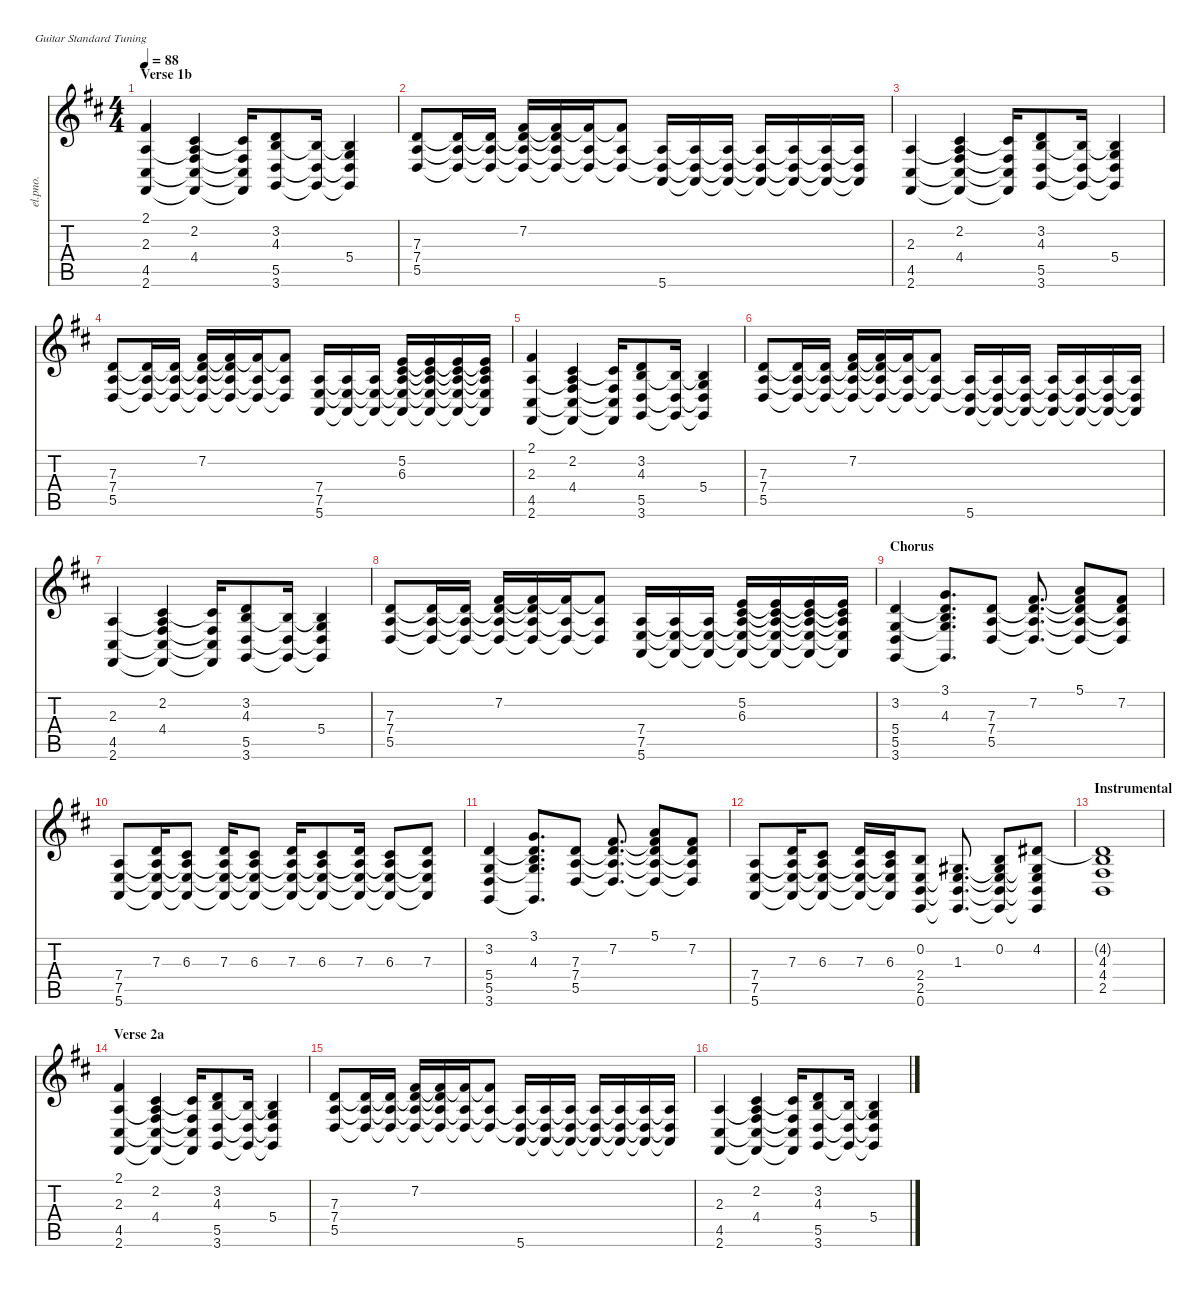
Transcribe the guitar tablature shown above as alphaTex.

\defaultSystemsLayout 4
\hideDynamics
\bracketExtendMode nobrackets
\otherSystemsTrackNameOrientation horizontal
\track ("E-Piano Rhythm" "el.pno.") {instrument electricpiano1}
\staff {score tabs}
\tuning (E4 B3 G3 D3 A2 E2)
\ts (4 4)
\section ("" "Verse 1b")
\tempo 88
\clef g2
\ks d
(2.6{acc #} 4.5{acc #} 2.3{acc forcenatural} 2.1{acc #}).4{dy mf beam Up} (4.4{acc #} 4.5{t acc #} 2.6{t acc #} 2.3{t acc forcenatural} 2.2{acc #}).4{beam Up} (4.4{t acc #} 2.2{t acc #} 4.5{t acc #} 2.6{t acc #}).16{beam Up} (3.2{acc forcenatural} 4.3{acc forcenatural} 3.6{acc forcenatural} 5.5{acc forcenatural}).8{beam Up} (5.5{t acc forcenatural} 3.6{t acc forcenatural} 4.3{t acc forcenatural}).16{beam Up} (5.4{acc forcenatural} 4.3{t acc forcenatural} 5.5{t acc forcenatural} 3.6{t acc forcenatural}).4{beam Up} |
(5.5{acc forcenatural} 7.4{acc forcenatural} 7.3{acc forcenatural}).8{beam Up} (5.5{t acc forcenatural} 7.4{t acc forcenatural} 7.3{t acc forcenatural}).16{beam Up} (5.5{t acc forcenatural} 7.4{t acc forcenatural} 7.3{t acc forcenatural}).16{beam Up} (5.5{t acc forcenatural} 7.4{t acc forcenatural} 7.3{t acc forcenatural} 7.2{acc #}).16{beam Up} (5.5{t acc forcenatural} 7.4{t acc forcenatural} 7.3{t acc forcenatural} 7.2{t acc #}).16{beam Up} (5.5{t acc forcenatural} 7.4{t acc forcenatural} 7.2{t acc #}).16{beam Up} (5.5{t acc forcenatural} 7.4{t acc forcenatural} 7.2{t acc #}).8{beam Up} (5.6{acc forcenatural} 5.5{t acc forcenatural} 7.4{t acc forcenatural}).16{beam Up} (5.5{t acc forcenatural} 7.4{t acc forcenatural} 5.6{t acc forcenatural}).16{beam Up} (5.5{t acc forcenatural} 7.4{t acc forcenatural} 5.6{t acc forcenatural}).16{beam Up} (5.6{t acc forcenatural} 5.5{t acc forcenatural} 7.4{t acc forcenatural}).16{beam Up} (5.6{t acc forcenatural} 5.5{t acc forcenatural} 7.4{t acc forcenatural}).16{beam Up} (5.6{t acc forcenatural} 5.5{t acc forcenatural} 7.4{t acc forcenatural}).16{beam Up} (5.6{t acc forcenatural} 5.5{t acc forcenatural} 7.4{t acc forcenatural}).16{beam Up} |
(2.6{acc #} 4.5{acc #} 2.3{acc forcenatural}).4{beam Up} (4.4{acc #} 4.5{t acc #} 2.6{t acc #} 2.3{t acc forcenatural} 2.2{acc #}).4{beam Up} (4.4{t acc #} 2.2{t acc #} 4.5{t acc #} 2.6{t acc #}).16{beam Up} (3.2{acc forcenatural} 4.3{acc forcenatural} 3.6{acc forcenatural} 5.5{acc forcenatural}).8{beam Up} (5.5{t acc forcenatural} 3.6{t acc forcenatural} 4.3{t acc forcenatural}).16{beam Up} (5.4{acc forcenatural} 4.3{t acc forcenatural} 5.5{t acc forcenatural} 3.6{t acc forcenatural}).4{beam Up} |
(5.5{acc forcenatural} 7.4{acc forcenatural} 7.3{acc forcenatural}).8{beam Up} (5.5{t acc forcenatural} 7.4{t acc forcenatural} 7.3{t acc forcenatural}).16{beam Up} (5.5{t acc forcenatural} 7.4{t acc forcenatural} 7.3{t acc forcenatural}).16{beam Up} (5.5{t acc forcenatural} 7.4{t acc forcenatural} 7.3{t acc forcenatural} 7.2{acc #}).16{beam Up} (5.5{t acc forcenatural} 7.4{t acc forcenatural} 7.3{t acc forcenatural} 7.2{t acc #}).16{beam Up} (5.5{t acc forcenatural} 7.4{t acc forcenatural} 7.2{t acc #}).16{beam Up} (5.5{t acc forcenatural} 7.4{t acc forcenatural} 7.2{t acc #}).8{beam Up} (7.4{acc forcenatural} 7.5{acc forcenatural} 5.6{acc forcenatural}).16{beam Up} (5.6{t acc forcenatural} 7.4{t acc forcenatural} 7.5{t acc forcenatural}).16{beam Up} (5.6{t acc forcenatural} 7.4{t acc forcenatural} 7.5{t acc forcenatural}).16{beam Up} (5.6{t acc forcenatural} 7.4{t acc forcenatural} 7.5{t acc forcenatural} 6.3{acc #} 5.2{acc forcenatural}).16{beam Up} (5.6{t acc forcenatural} 7.4{t acc forcenatural} 7.5{t acc forcenatural} 5.2{t acc forcenatural} 6.3{t acc #}).16{beam Up} (5.6{t acc forcenatural} 7.4{t acc forcenatural} 7.5{t acc forcenatural} 5.2{t acc forcenatural} 6.3{t acc #}).16{beam Up} (7.4{t acc forcenatural} 7.5{t acc forcenatural} 5.6{t acc forcenatural} 5.2{t acc forcenatural} 6.3{t acc #}).16{beam Up} |
(2.6{acc #} 4.5{acc #} 2.3{acc forcenatural} 2.1{acc #}).4{beam Up} (4.4{acc #} 4.5{t acc #} 2.6{t acc #} 2.3{t acc forcenatural} 2.2{acc #}).4{beam Up} (4.4{t acc #} 2.2{t acc #} 4.5{t acc #} 2.6{t acc #}).16{beam Up} (3.2{acc forcenatural} 4.3{acc forcenatural} 3.6{acc forcenatural} 5.5{acc forcenatural}).8{beam Up} (5.5{t acc forcenatural} 3.6{t acc forcenatural} 4.3{t acc forcenatural}).16{beam Up} (5.4{acc forcenatural} 4.3{t acc forcenatural} 5.5{t acc forcenatural} 3.6{t acc forcenatural}).4{beam Up} |
(5.5{acc forcenatural} 7.4{acc forcenatural} 7.3{acc forcenatural}).8{beam Up} (5.5{t acc forcenatural} 7.4{t acc forcenatural} 7.3{t acc forcenatural}).16{beam Up} (5.5{t acc forcenatural} 7.4{t acc forcenatural} 7.3{t acc forcenatural}).16{beam Up} (5.5{t acc forcenatural} 7.4{t acc forcenatural} 7.3{t acc forcenatural} 7.2{acc #}).16{beam Up} (5.5{t acc forcenatural} 7.4{t acc forcenatural} 7.3{t acc forcenatural} 7.2{t acc #}).16{beam Up} (5.5{t acc forcenatural} 7.4{t acc forcenatural} 7.2{t acc #}).16{beam Up} (5.5{t acc forcenatural} 7.4{t acc forcenatural} 7.2{t acc #}).8{beam Up} (5.6{acc forcenatural} 5.5{t acc forcenatural} 7.4{t acc forcenatural}).16{beam Up} (5.5{t acc forcenatural} 7.4{t acc forcenatural} 5.6{t acc forcenatural}).16{beam Up} (5.5{t acc forcenatural} 7.4{t acc forcenatural} 5.6{t acc forcenatural}).16{beam Up} (5.6{t acc forcenatural} 5.5{t acc forcenatural} 7.4{t acc forcenatural}).16{beam Up} (5.6{t acc forcenatural} 5.5{t acc forcenatural} 7.4{t acc forcenatural}).16{beam Up} (5.6{t acc forcenatural} 5.5{t acc forcenatural} 7.4{t acc forcenatural}).16{beam Up} (5.6{t acc forcenatural} 5.5{t acc forcenatural} 7.4{t acc forcenatural}).16{beam Up} |
(2.6{acc #} 4.5{acc #} 2.3{acc forcenatural}).4{beam Up} (4.4{acc #} 4.5{t acc #} 2.6{t acc #} 2.3{t acc forcenatural} 2.2{acc #}).4{beam Up} (4.4{t acc #} 2.2{t acc #} 4.5{t acc #} 2.6{t acc #}).16{beam Up} (3.2{acc forcenatural} 4.3{acc forcenatural} 3.6{acc forcenatural} 5.5{acc forcenatural}).8{beam Up} (5.5{t acc forcenatural} 3.6{t acc forcenatural} 4.3{t acc forcenatural}).16{beam Up} (5.4{acc forcenatural} 4.3{t acc forcenatural} 5.5{t acc forcenatural} 3.6{t acc forcenatural}).4{beam Up} |
(5.5{acc forcenatural} 7.4{acc forcenatural} 7.3{acc forcenatural}).8{beam Up} (5.5{t acc forcenatural} 7.4{t acc forcenatural} 7.3{t acc forcenatural}).16{beam Up} (5.5{t acc forcenatural} 7.4{t acc forcenatural} 7.3{t acc forcenatural}).16{beam Up} (5.5{t acc forcenatural} 7.4{t acc forcenatural} 7.3{t acc forcenatural} 7.2{acc #}).16{beam Up} (5.5{t acc forcenatural} 7.4{t acc forcenatural} 7.3{t acc forcenatural} 7.2{t acc #}).16{beam Up} (5.5{t acc forcenatural} 7.4{t acc forcenatural} 7.2{t acc #}).16{beam Up} (5.5{t acc forcenatural} 7.4{t acc forcenatural} 7.2{t acc #}).8{beam Up} (7.4{acc forcenatural} 7.5{acc forcenatural} 5.6{acc forcenatural}).16{beam Up} (5.6{t acc forcenatural} 7.4{t acc forcenatural} 7.5{t acc forcenatural}).16{beam Up} (5.6{t acc forcenatural} 7.4{t acc forcenatural} 7.5{t acc forcenatural}).16{beam Up} (5.6{t acc forcenatural} 7.4{t acc forcenatural} 7.5{t acc forcenatural} 6.3{acc #} 5.2{acc forcenatural}).16{beam Up} (5.6{t acc forcenatural} 7.4{t acc forcenatural} 7.5{t acc forcenatural} 5.2{t acc forcenatural} 6.3{t acc #}).16{beam Up} (5.6{t acc forcenatural} 7.4{t acc forcenatural} 7.5{t acc forcenatural} 5.2{t acc forcenatural} 6.3{t acc #}).16{beam Up} (7.4{t acc forcenatural} 7.5{t acc forcenatural} 5.6{t acc forcenatural} 5.2{t acc forcenatural} 6.3{t acc #}).16{beam Up} |
\section ("" "Chorus")
(3.6{acc forcenatural} 5.5{acc forcenatural} 5.4{acc forcenatural} 3.2{acc forcenatural}).4{beam Up} (3.1{acc forcenatural} 3.2{t acc forcenatural} 5.4{t acc forcenatural} 3.6{t acc forcenatural} 4.3{acc forcenatural}).8{d beam Up} (5.5{acc forcenatural} 7.4{acc forcenatural} 7.3{acc forcenatural}).8{beam Up} (5.5{t acc forcenatural} 7.3{t acc forcenatural} 7.2{acc #} 7.4{t acc forcenatural}).8{d beam Up} (5.1{acc forcenatural} 7.2{t acc #} 7.3{t acc forcenatural} 7.4{t acc forcenatural} 5.5{t acc forcenatural}).8{beam Up} (7.2{acc #} 7.3{t acc forcenatural} 7.4{t acc forcenatural} 5.5{t acc forcenatural}).8{beam Up} |
(5.6{acc forcenatural} 7.5{acc forcenatural} 7.4{acc forcenatural}).8{beam Up} (7.3{acc forcenatural} 7.4{t acc forcenatural} 7.5{t acc forcenatural} 5.6{t acc forcenatural}).16{beam Up} (6.3{acc #} 7.4{t acc forcenatural} 7.5{t acc forcenatural} 5.6{t acc forcenatural}).8{beam Up} (7.3{acc forcenatural} 7.4{t acc forcenatural} 7.5{t acc forcenatural} 5.6{t acc forcenatural}).16{beam Up} (6.3{acc #} 7.4{t acc forcenatural} 7.5{t acc forcenatural} 5.6{t acc forcenatural}).8{beam Up} (7.3{acc forcenatural} 7.4{t acc forcenatural} 7.5{t acc forcenatural} 5.6{t acc forcenatural}).16{beam Up} (6.3{acc #} 7.4{t acc forcenatural} 7.5{t acc forcenatural} 5.6{t acc forcenatural}).8{beam Up} (7.3{acc forcenatural} 7.4{t acc forcenatural} 7.5{t acc forcenatural} 5.6{t acc forcenatural}).16{beam Up} (6.3{acc #} 7.4{t acc forcenatural} 7.5{t acc forcenatural} 5.6{t acc forcenatural}).8{beam Up} (7.3{acc forcenatural} 7.4{t acc forcenatural} 7.5{t acc forcenatural} 5.6{t acc forcenatural}).8{beam Up} |
(3.6{acc forcenatural} 5.5{acc forcenatural} 5.4{acc forcenatural} 3.2{acc forcenatural}).4{beam Up} (3.1{acc forcenatural} 3.2{t acc forcenatural} 5.4{t acc forcenatural} 3.6{t acc forcenatural} 4.3{acc forcenatural}).8{d beam Up} (5.5{acc forcenatural} 7.4{acc forcenatural} 7.3{acc forcenatural}).8{beam Up} (5.5{t acc forcenatural} 7.3{t acc forcenatural} 7.2{acc #} 7.4{t acc forcenatural}).8{d beam Up} (5.1{acc forcenatural} 7.2{t acc #} 7.3{t acc forcenatural} 7.4{t acc forcenatural} 5.5{t acc forcenatural}).8{beam Up} (7.2{acc #} 7.3{t acc forcenatural} 7.4{t acc forcenatural} 5.5{t acc forcenatural}).8{beam Up} |
(5.6{acc forcenatural} 7.5{acc forcenatural} 7.4{acc forcenatural}).8{beam Up} (7.3{acc forcenatural} 7.4{t acc forcenatural} 7.5{t acc forcenatural} 5.6{t acc forcenatural}).16{beam Up} (6.3{acc #} 7.4{t acc forcenatural} 7.5{t acc forcenatural} 5.6{t acc forcenatural}).8{beam Up} (7.3{acc forcenatural} 7.4{t acc forcenatural} 7.5{t acc forcenatural} 5.6{t acc forcenatural}).16{beam Up} (6.3{acc #} 7.4{t acc forcenatural} 7.5{t acc forcenatural} 5.6{t acc forcenatural}).16{beam Up} (0.6{acc forcenatural} 2.5{acc forcenatural} 2.4{acc forcenatural} 0.2{acc forcenatural}).8{beam Up} (1.3{acc #} 2.4{t acc forcenatural} 2.5{t acc forcenatural} 0.6{t acc forcenatural}).8{d beam Up} (0.2{acc forcenatural} 1.3{t acc #} 2.4{t acc forcenatural} 2.5{t acc forcenatural} 0.6{t acc forcenatural}).8{beam Up} (4.2{acc #} 1.3{t acc #} 2.4{t acc forcenatural} 2.5{t acc forcenatural} 0.6{t acc forcenatural}).8{beam Up} |
\section ("" "Instrumental")
(2.5{acc forcenatural} 4.4{acc #} 4.3{acc forcenatural} 4.2{t acc #}).1{beam Up} |
\section ("" "Verse 2a")
(2.6{acc #} 4.5{acc #} 2.3{acc forcenatural} 2.1{acc #}).4{beam Up} (4.4{acc #} 4.5{t acc #} 2.6{t acc #} 2.3{t acc forcenatural} 2.2{acc #}).4{beam Up} (4.4{t acc #} 2.2{t acc #} 4.5{t acc #} 2.6{t acc #}).16{beam Up} (3.2{acc forcenatural} 4.3{acc forcenatural} 3.6{acc forcenatural} 5.5{acc forcenatural}).8{beam Up} (5.5{t acc forcenatural} 3.6{t acc forcenatural} 4.3{t acc forcenatural}).16{beam Up} (5.4{acc forcenatural} 4.3{t acc forcenatural} 5.5{t acc forcenatural} 3.6{t acc forcenatural}).4{beam Up} |
(5.5{acc forcenatural} 7.4{acc forcenatural} 7.3{acc forcenatural}).8{beam Up} (5.5{t acc forcenatural} 7.4{t acc forcenatural} 7.3{t acc forcenatural}).16{beam Up} (5.5{t acc forcenatural} 7.4{t acc forcenatural} 7.3{t acc forcenatural}).16{beam Up} (5.5{t acc forcenatural} 7.4{t acc forcenatural} 7.3{t acc forcenatural} 7.2{acc #}).16{beam Up} (5.5{t acc forcenatural} 7.4{t acc forcenatural} 7.3{t acc forcenatural} 7.2{t acc #}).16{beam Up} (5.5{t acc forcenatural} 7.4{t acc forcenatural} 7.2{t acc #}).16{beam Up} (5.5{t acc forcenatural} 7.4{t acc forcenatural} 7.2{t acc #}).8{beam Up} (5.6{acc forcenatural} 5.5{t acc forcenatural} 7.4{t acc forcenatural}).16{beam Up} (5.5{t acc forcenatural} 7.4{t acc forcenatural} 5.6{t acc forcenatural}).16{beam Up} (5.5{t acc forcenatural} 7.4{t acc forcenatural} 5.6{t acc forcenatural}).16{beam Up} (5.6{t acc forcenatural} 5.5{t acc forcenatural} 7.4{t acc forcenatural}).16{beam Up} (5.6{t acc forcenatural} 5.5{t acc forcenatural} 7.4{t acc forcenatural}).16{beam Up} (5.6{t acc forcenatural} 5.5{t acc forcenatural} 7.4{t acc forcenatural}).16{beam Up} (5.6{t acc forcenatural} 5.5{t acc forcenatural} 7.4{t acc forcenatural}).16{beam Up} |
(2.6{acc #} 4.5{acc #} 2.3{acc forcenatural}).4{beam Up} (4.4{acc #} 4.5{t acc #} 2.6{t acc #} 2.3{t acc forcenatural} 2.2{acc #}).4{beam Up} (4.4{t acc #} 2.2{t acc #} 4.5{t acc #} 2.6{t acc #}).16{beam Up} (3.2{acc forcenatural} 4.3{acc forcenatural} 3.6{acc forcenatural} 5.5{acc forcenatural}).8{beam Up} (5.5{t acc forcenatural} 3.6{t acc forcenatural} 4.3{t acc forcenatural}).16{beam Up} (5.4{acc forcenatural} 4.3{t acc forcenatural} 5.5{t acc forcenatural} 3.6{t acc forcenatural}).4{beam Up}
